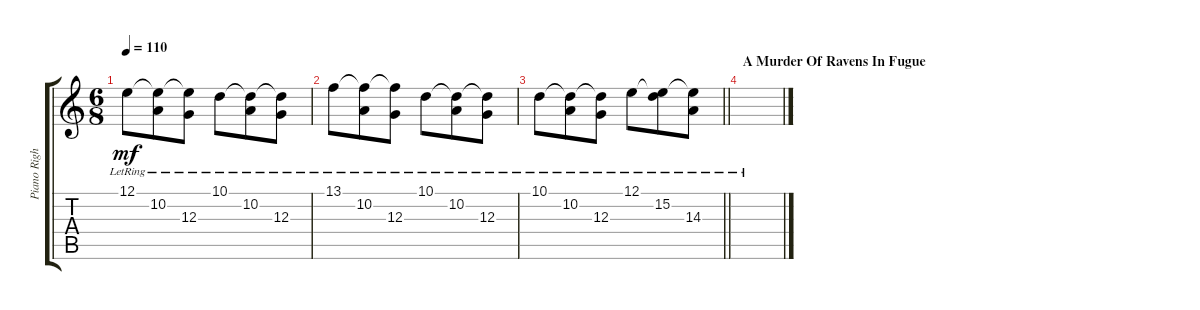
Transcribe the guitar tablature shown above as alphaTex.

\track ("Piano Right Hand" "Piano Righ") {instrument acousticgrandpiano}
\staff {score tabs}
\tuning (E4 B3 G3 D3 A2 E2) {hide}
\ts (6 8)
\tempo 110
\clef g2
\ks c
12.1{lr}.8{dy mf} (12.1{t} 10.2{lr}).8 (12.1{t} 12.3{lr}).8 10.1{lr}.8 (10.1{t} 10.2{lr}).8 (10.1{t} 12.3{lr}).8 |
13.1{lr}.8 (13.1{t} 10.2{lr}).8 (13.1{t} 12.3{lr}).8 10.1{lr}.8 (10.1{t} 10.2{lr}).8 (10.1{t} 12.3{lr}).8 |
\barLineRight lightlight
10.1{lr}.8 (10.1{t} 10.2{lr}).8 (10.1{t} 12.3{lr}).8 12.1{lr}.8 (12.1{t} 15.2{lr}).8 (12.1{t} 14.3{lr}).8 |
\section ("" "A Murder Of Ravens In Fugue")
